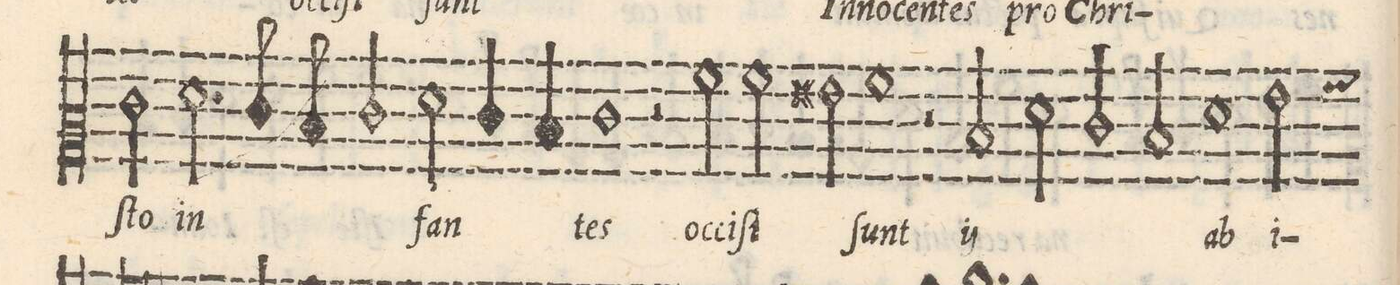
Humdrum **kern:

**kern	**text
*I"ALTO	*
*clefC2	*
*k[]	*
*met(C|)	*
*M2/1	*
2e\	-ſto
2.f\	in-
=15-	=15-
8e/	.
8d/	.
2e/	.
2f\	-fan-
4e/	.
4d/	.
=16-	=16-
1e	-tes
2rg	.
2a\	oc-
=17-	=17-
2a\	-ci-
2g#X\	-ſi
1a	ſunt
=18-	=18-
2rg	.
*	*ij
2d/	oc-
2f\	-ci-
2e/	-ſi
=19-	=19-
2d/	ſunt
*	*Xij
1f	ab
*custos:a	*
2gny\	i-
*-	*-
